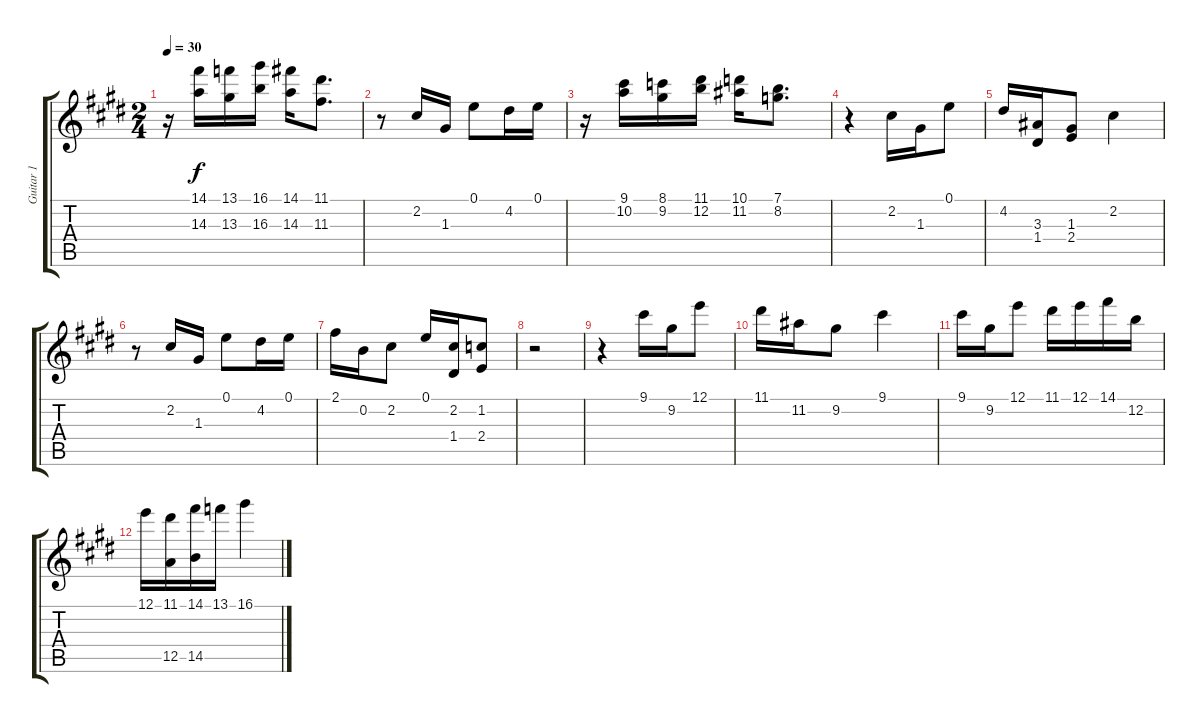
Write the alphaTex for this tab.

\track ("Guitar 1" "Guitar 1") {instrument electricguitarjazz}
\staff {score tabs}
\tuning (E4 B3 G3 D3 A2 E2) {hide}
\ts (2 4)
\tempo 30
\clef g2
\ks c#minor
r.16{dy f} (14.1 14.3).16 (13.1 13.3).16 (16.1 16.3).16 (14.1 14.3).16 (11.1 11.3).8{d} |
r.8 2.2.16 1.3.16 0.1.8 4.2.16 0.1.16 |
r.16 (9.1 10.2).16 (8.1 9.2).16 (11.1 12.2).16 (10.1 11.2).16 (7.1 8.2).8{d} |
r.4 2.2.16 1.3.16 0.1.8 |
4.2.16 (3.3 1.4).16 (1.3 2.4).8 2.2.4 |
r.8 2.2.16 1.3.16 0.1.8 4.2.16 0.1.16 |
2.1.16 0.2.16 2.2.8 0.1.16 (2.2 1.4).16 (1.2 2.4).8 |
r.2 |
r.4 9.1.16 9.2.16 12.1.8 |
11.1.16 11.2.16 9.2.8 9.1.4 |
9.1.16 9.2.16 12.1.8 11.1.16 12.1.16 14.1.16 12.2.16 |
12.1.16 (11.1 12.5).16 (14.1 14.5).16 13.1.16 16.1.4
